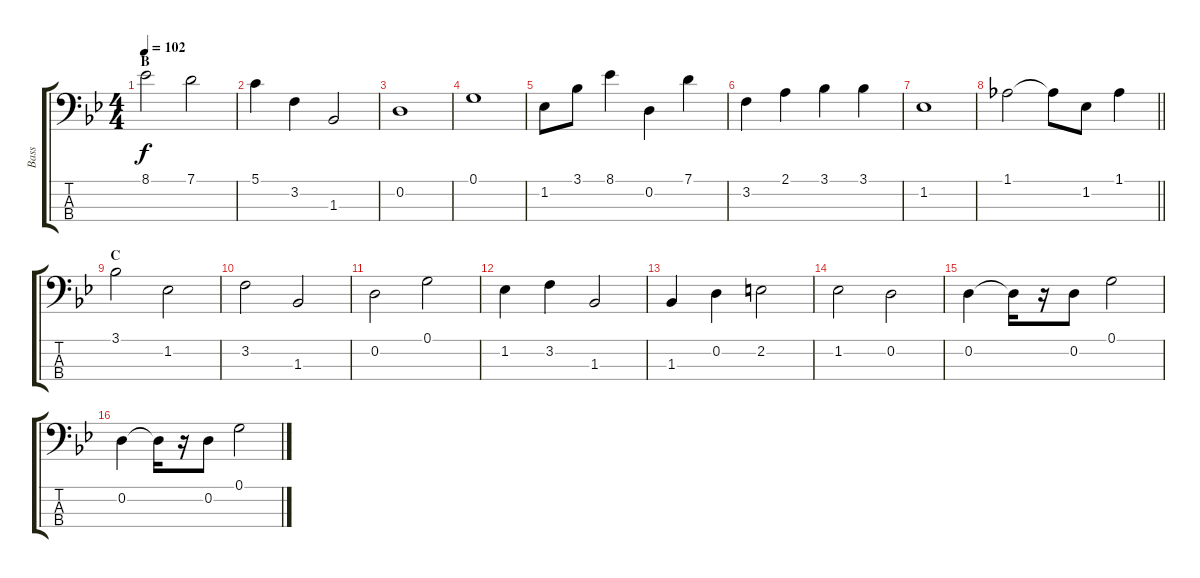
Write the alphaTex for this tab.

\track ("Bass" "Bass") {instrument electricbassfinger}
\staff {score tabs}
\tuning (G2 D2 A1 E1) {hide}
\ts (4 4)
\section ("" "B")
\tempo 102
\clef f4
\ks bb
8.1.2{dy f} 7.1.2 |
5.1.4 3.2.4 1.3.2 |
0.2.1 |
0.1.1 |
1.2.8 3.1.8 8.1.4 0.2.4 7.1.4 |
3.2.4 2.1.4 3.1.4 3.1.4 |
1.2.1 |
\barLineRight lightlight
1.1.2 1.1{t}.8 1.2.8 1.1.4 |
\section ("" "C")
3.1.2 1.2.2 |
3.2.2 1.3.2 |
0.2.2 0.1.2 |
1.2.4 3.2.4 1.3.2 |
1.3.4 0.2.4 2.2.2 |
1.2.2 0.2.2 |
0.2.4 0.2{t}.16 r.16 0.2.8 0.1.2 |
0.2.4 0.2{t}.16 r.16 0.2.8 0.1.2
